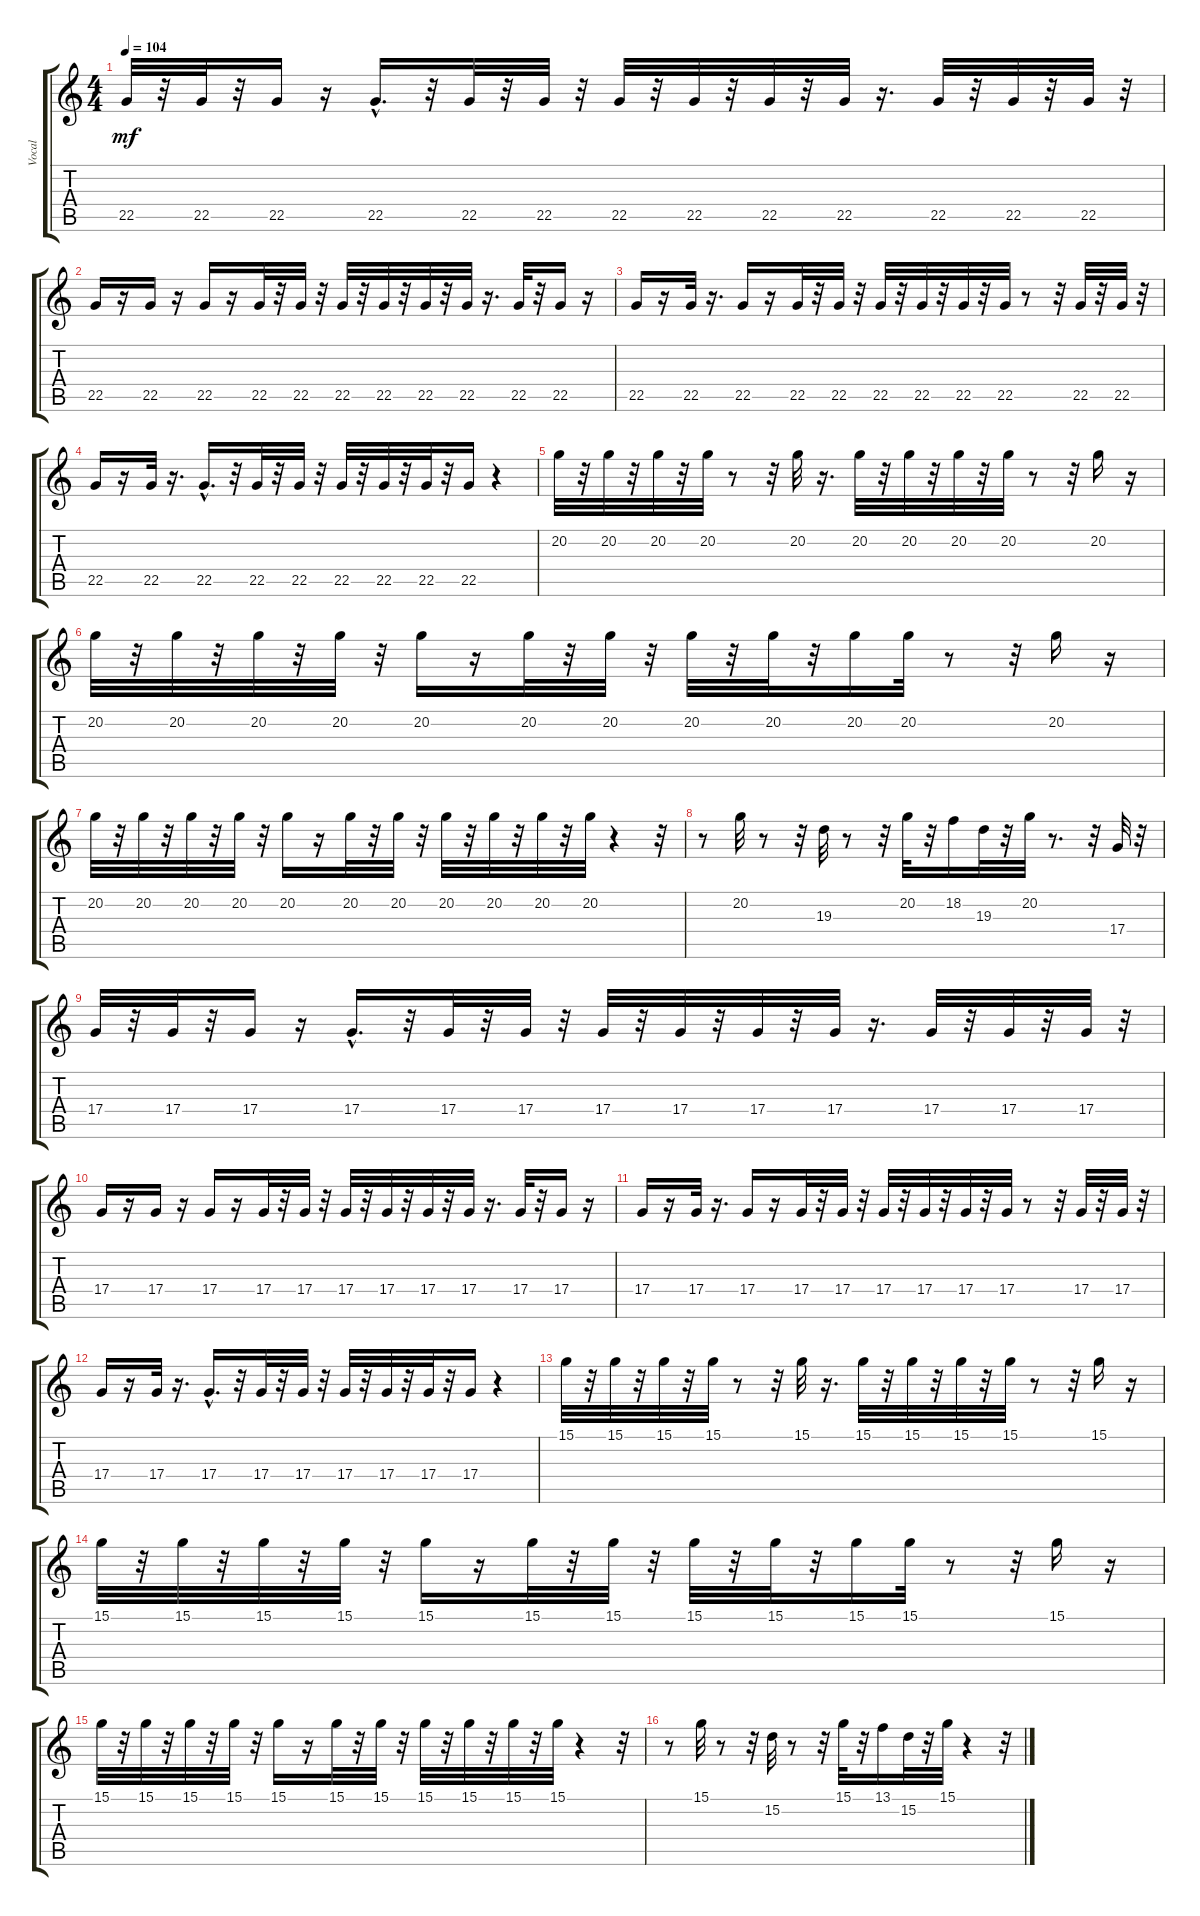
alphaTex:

\track ("Vocal" "Vocal") {instrument lead3calliope}
\staff {score tabs}
\tuning (E4 B3 G3 D3 A2 E2) {hide}
\ts (4 4)
\tempo 104
\clef g2
\ks c
22.5.32{dy mf} r.32 22.5.32 r.32 22.5.16 r.16 22.5{hac}.16{d} r.32 22.5.32 r.32 22.5.32 r.32 22.5.32 r.32 22.5.32 r.32 22.5.32 r.32 22.5.32 r.16{d} 22.5.32 r.32 22.5.32 r.32 22.5.32 r.32 |
22.5.16 r.16 22.5.16 r.16 22.5.16 r.16 22.5.32 r.32 22.5.32 r.32 22.5.32 r.32 22.5.32 r.32 22.5.32 r.32 22.5.32 r.16{d} 22.5.32 r.32 22.5.16 r.16 |
22.5.16 r.16 22.5.32 r.16{d} 22.5.16 r.16 22.5.32 r.32 22.5.32 r.32 22.5.32 r.32 22.5.32 r.32 22.5.32 r.32 22.5.32 r.8 r.32 22.5.32 r.32 22.5.32 r.32 |
22.5.16 r.16 22.5.32 r.16{d} 22.5{hac}.16{d} r.32 22.5.32 r.32 22.5.32 r.32 22.5.32 r.32 22.5.32 r.32 22.5.32 r.32 22.5.16 r.4 |
20.2.32 r.32 20.2.32 r.32 20.2.32 r.32 20.2.32 r.8 r.32 20.2.32 r.16{d} 20.2.32 r.32 20.2.32 r.32 20.2.32 r.32 20.2.32 r.8 r.32 20.2.16 r.16 |
20.2.32 r.32 20.2.32 r.32 20.2.32 r.32 20.2.32 r.32 20.2.16 r.16 20.2.32 r.32 20.2.32 r.32 20.2.32 r.32 20.2.32 r.32 20.2.16 20.2.32 r.8 r.32 20.2.16 r.16 |
20.2.32 r.32 20.2.32 r.32 20.2.32 r.32 20.2.32 r.32 20.2.16 r.16 20.2.32 r.32 20.2.32 r.32 20.2.32 r.32 20.2.32 r.32 20.2.32 r.32 20.2.32 r.4 r.32 |
r.8 20.2.32 r.8 r.32 19.3.32 r.8 r.32 20.2.32 r.32 18.2.16 19.3.32 r.32 20.2.32 r.8{d} r.32 17.4.32 r.32 |
17.4.32 r.32 17.4.32 r.32 17.4.16 r.16 17.4{hac}.16{d} r.32 17.4.32 r.32 17.4.32 r.32 17.4.32 r.32 17.4.32 r.32 17.4.32 r.32 17.4.32 r.16{d} 17.4.32 r.32 17.4.32 r.32 17.4.32 r.32 |
17.4.16 r.16 17.4.16 r.16 17.4.16 r.16 17.4.32 r.32 17.4.32 r.32 17.4.32 r.32 17.4.32 r.32 17.4.32 r.32 17.4.32 r.16{d} 17.4.32 r.32 17.4.16 r.16 |
17.4.16 r.16 17.4.32 r.16{d} 17.4.16 r.16 17.4.32 r.32 17.4.32 r.32 17.4.32 r.32 17.4.32 r.32 17.4.32 r.32 17.4.32 r.8 r.32 17.4.32 r.32 17.4.32 r.32 |
17.4.16 r.16 17.4.32 r.16{d} 17.4{hac}.16{d} r.32 17.4.32 r.32 17.4.32 r.32 17.4.32 r.32 17.4.32 r.32 17.4.32 r.32 17.4.16 r.4 |
15.1.32 r.32 15.1.32 r.32 15.1.32 r.32 15.1.32 r.8 r.32 15.1.32 r.16{d} 15.1.32 r.32 15.1.32 r.32 15.1.32 r.32 15.1.32 r.8 r.32 15.1.16 r.16 |
15.1.32 r.32 15.1.32 r.32 15.1.32 r.32 15.1.32 r.32 15.1.16 r.16 15.1.32 r.32 15.1.32 r.32 15.1.32 r.32 15.1.32 r.32 15.1.16 15.1.32 r.8 r.32 15.1.16 r.16 |
15.1.32 r.32 15.1.32 r.32 15.1.32 r.32 15.1.32 r.32 15.1.16 r.16 15.1.32 r.32 15.1.32 r.32 15.1.32 r.32 15.1.32 r.32 15.1.32 r.32 15.1.32 r.4 r.32 |
r.8 15.1.32 r.8 r.32 15.2.32 r.8 r.32 15.1.32 r.32 13.1.16 15.2.32 r.32 15.1.32 r.4 r.32
